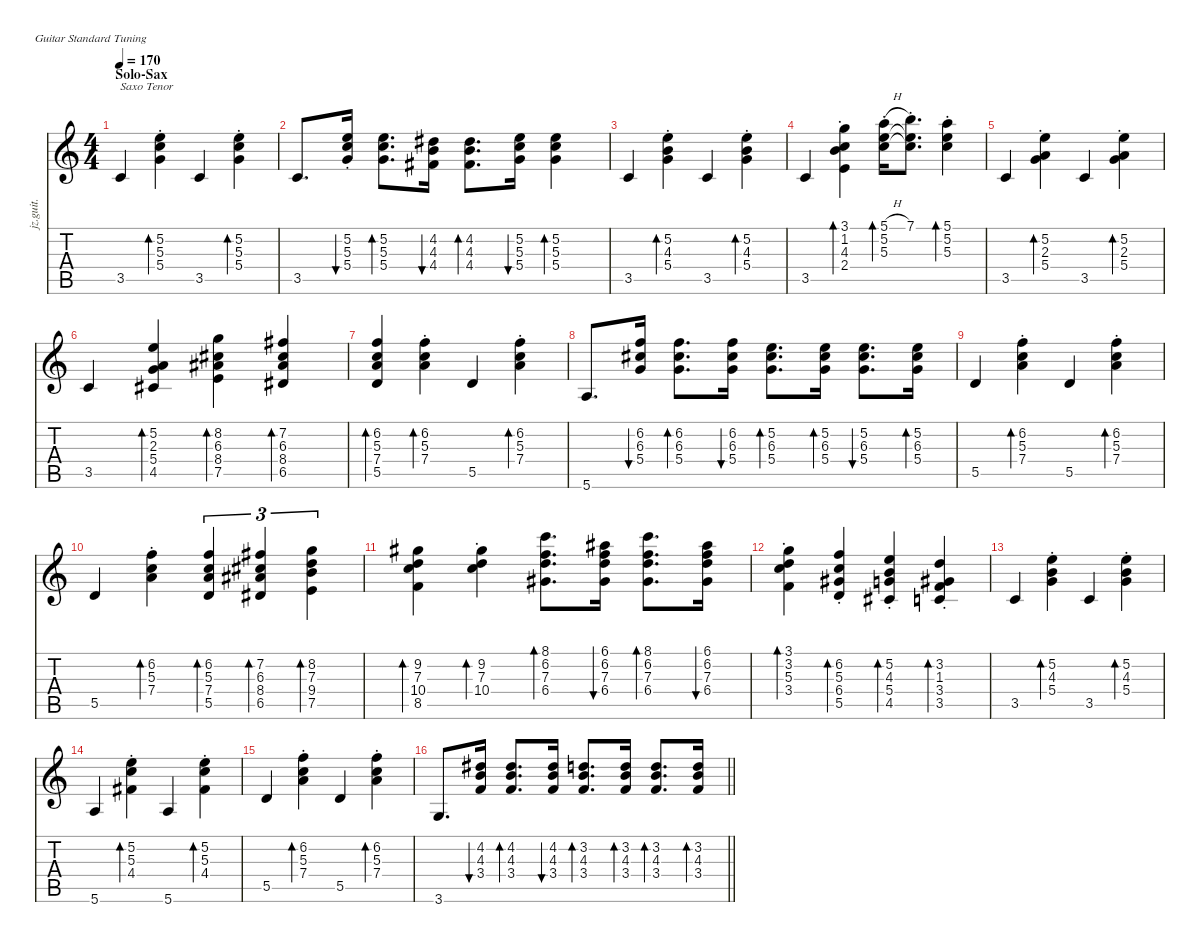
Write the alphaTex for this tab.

\defaultSystemsLayout 4
\hideDynamics
\bracketExtendMode nobrackets
\otherSystemsTrackNameOrientation horizontal
\track ("Guitarra" "jz.guit.") {instrument electricguitarjazz}
\staff {score tabs}
\tuning (E4 B3 G3 D3 A2 E2)
\ts (4 4)
\section ("" "Solo-Sax")
\tempo 170
\clef g2
\ks c
3.5.4{txt "Saxo Tenor" dy f beam Up} (5.2{st} 5.3{st} 5.4{st}).4{bd 60 beam Down} 3.5.4{beam Up} (5.2{st} 5.3{st} 5.4{st}).4{bd 60 beam Down} |
3.5.8{d beam Up} (5.2{st} 5.3{st} 5.4{st}).16{bu 60 beam Up} (5.2 5.3 5.4).8{d bd 60 beam Down} (4.2{acc #} 4.3 4.4{acc #}).16{bu 60 beam Down} (4.2{acc #} 4.3 4.4{acc #}).8{d bd 60 beam Down} (5.2 5.3 5.4).16{bu 60 beam Down} (5.2 5.3 5.4).4{bd 60 beam Down} |
3.5.4{beam Up} (5.2{st} 4.3{st} 5.4{st}).4{bd 60 beam Down} 3.5.4{beam Up} (5.2{st} 4.3{st} 5.4{st}).4{bd 60 beam Down} |
3.5.4{beam Up} (3.1 1.2{st} 4.3{st} 2.4{st}).4{bd 60 beam Down} (5.1{h st} 5.2{st} 5.3{st}).16{bd 60 beam Down} (7.1{st} 5.2{t} 5.3{t}).8{d beam Down} (5.1 5.2{st} 5.3{st}).4{bd 60 beam Down} |
3.5.4{beam Up} (5.2{st} 2.3{st} 5.4{st}).4{bd 60 beam Down} 3.5.4{beam Up} (5.2{st} 2.3{st} 5.4{st}).4{bd 60 beam Down} |
3.5.4{beam Up} (5.2 2.3 5.4 4.5{acc #}).4{bd 60 beam Up} (8.2 6.3{acc #} 8.4{acc #} 7.5).4{bd 60 beam Down} (7.2{acc #} 6.3{acc #} 8.4{acc #} 6.5{acc #}).4{bd 60 beam Up} |
(6.2 5.3 7.4 5.5).4{bd 60 beam Up} (6.2{st} 5.3{st} 7.4{st}).4{bd 60 beam Down} 5.5.4{beam Up} (6.2{st} 5.3{st} 7.4{st}).4{bd 60 beam Down} |
5.6.8{d beam Up} (6.2 6.3{acc #} 5.4).16{bu 60 beam Up} (6.2 6.3{acc #} 5.4).8{d bd 60 beam Down} (6.2 6.3{acc #} 5.4).16{bu 60 beam Down} (5.2 6.3{acc #} 5.4).8{d bd 60 beam Down} (5.2 6.3{acc #} 5.4).16{bd 60 beam Down} (5.2 6.3{acc #} 5.4).8{d bu 60 beam Down} (5.2 6.3{acc #} 5.4).16{bd 60 beam Down} |
5.5.4{beam Up} (6.2{st} 5.3{st} 7.4{st}).4{bd 60 beam Down} 5.5.4{beam Up} (6.2{st} 5.3{st} 7.4{st}).4{bd 60 beam Down} |
5.5.4{beam Up} (6.2{st} 5.3{st} 7.4{st}).4{bd 60 beam Down} (6.2 5.3 7.4 5.5).4{tu (3 2) bd 60 beam Up} (7.2{acc #} 6.3{acc #} 8.4{acc #} 6.5{acc #}).4{tu (3 2) bd 60 beam Up} (8.2 7.3 9.4 7.5).4{tu (3 2) bd 60 beam Down} |
(9.2{acc #} 7.3 10.4 8.5).4{bd 60 beam Down} (9.2{st acc #} 7.3{st} 10.4{st}).4{bd 60 beam Down} (8.1 6.2 7.3 6.4{acc #}).8{d bd 60 beam Down} (6.1{acc #} 6.2 7.3 6.4{acc #}).16{bu 60 beam Down} (8.1 6.2 7.3 6.4{acc #}).8{d bd 60 beam Down} (6.1{acc #} 6.2 7.3 6.4{acc #}).16{bu 60 beam Down} |
(3.1{st} 3.2{st} 5.3{st} 3.4{st}).4{bd 60 beam Down} (6.2{st} 5.3{st} 6.4{st acc #} 5.5{st}).4{bd 60 beam Up} (5.2{st} 4.3{st} 5.4{st} 4.5{st acc #}).4{bd 60 beam Up} (3.2{st} 1.3{st acc #} 3.4{st} 3.5{st}).4{bd 60 beam Up} |
3.5.4{beam Up} (5.2{st} 4.3{st} 5.4{st}).4{bd 60 beam Down} 3.5.4{beam Up} (5.2{st} 4.3{st} 5.4{st}).4{bd 60 beam Down} |
5.6.4{beam Up} (5.2{st} 5.3{st} 4.4{st acc #}).4{bd 60 beam Down} 5.6.4{beam Up} (5.2{st} 5.3{st} 4.4{st acc #}).4{bd 60 beam Down} |
5.5.4{beam Up} (6.2{st} 5.3{st} 7.4{st}).4{bd 60 beam Down} 5.5.4{beam Up} (6.2{st} 5.3{st} 7.4{st}).4{bd 60 beam Down} |
\barLineRight lightlight
3.6.8{d beam Up} (4.2{acc #} 4.3 3.4).16{bu 60 beam Up} (4.2{acc #} 4.3 3.4).8{d bd 60 beam Up} (4.2{acc #} 4.3 3.4).16{bu 60 beam Up} (3.2 4.3 3.4).8{d bd 60 beam Up} (3.2 4.3 3.4).16{bd 60 beam Up} (3.2 4.3 3.4).8{d bd 60 beam Up} (3.2 4.3 3.4).16{bd 60 beam Up}
